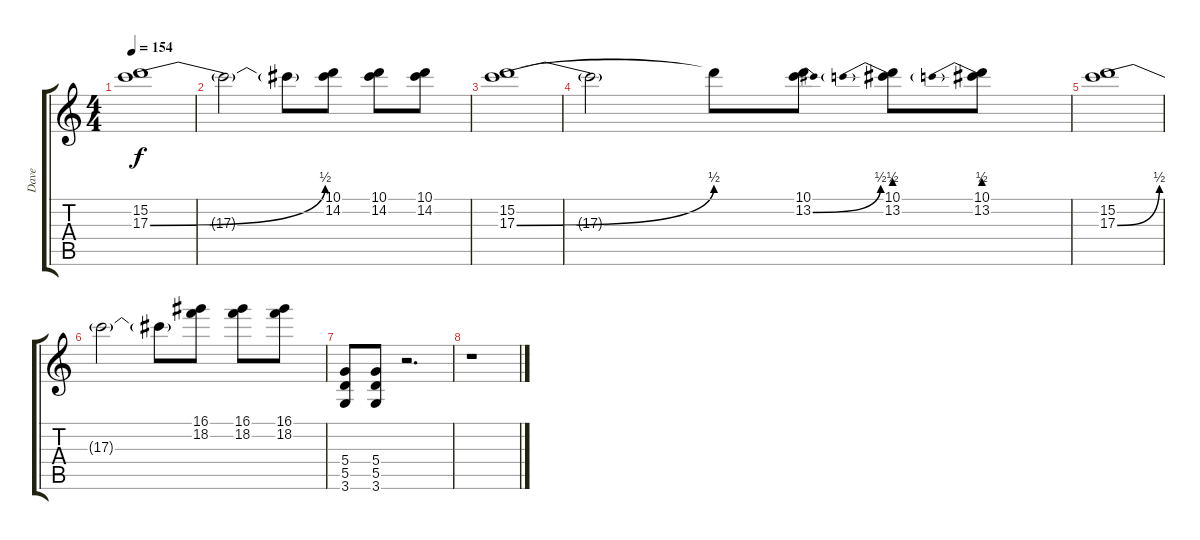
\track ("Dave" "Dave") {instrument overdrivenguitar}
\staff {score tabs}
\tuning (E4 B3 G3 D3 A2 E2) {hide}
\ts (4 4)
\tempo 154
\clef g2
\ks c
(15.2 17.3{be (bend 0 0 60 2)}).1{dy f} |
17.3{t}.2 17.3{t}.8 (10.1 14.2).8 (10.1 14.2).8 (10.1 14.2).8 |
(15.2 17.3{be (bend 0 0 60 2)}).1 |
17.3{t}.2 15.2{t}.8 (10.1 13.2{be (bend 0 0 60 2)}).8 (10.1 13.2{be (prebend 0 2 60 2)}).8 (10.1 13.2{be (prebend 0 2 60 2)}).8 |
(15.2 17.3{be (bend 0 0 60 2)}).1 |
17.3{t}.2 17.3{t}.8 (16.1 18.2).8 (16.1 18.2).8 (16.1 18.2).8 |
(5.4 5.5 3.6).8 (5.4 5.5 3.6).8 r.2{d} |
r.1
